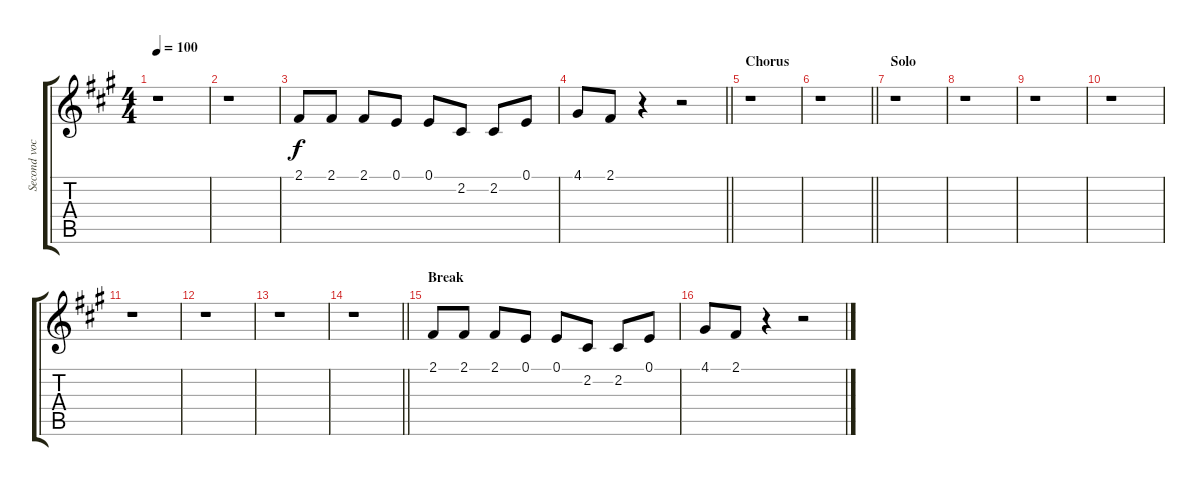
\track ("Second vocal track" "Second voc") {instrument altosax}
\staff {score tabs}
\tuning (E4 B3 G3 D3 A2 E2) {hide}
\ts (4 4)
\tempo 100
\clef g2
\ks a
r.1{dy f} |
r.1 |
2.1.8 2.1.8 2.1.8 0.1.8 0.1.8 2.2.8 2.2.8 0.1.8 |
\barLineRight lightlight
4.1.8 2.1.8 r.4 r.2 |
\section ("" "Chorus")
r.1 |
\barLineRight lightlight
r.1 |
\section ("" "Solo")
r.1 |
r.1 |
r.1 |
r.1 |
r.1 |
r.1 |
r.1 |
\barLineRight lightlight
r.1 |
\section ("" "Break")
2.1.8 2.1.8 2.1.8 0.1.8 0.1.8 2.2.8 2.2.8 0.1.8 |
4.1.8 2.1.8 r.4 r.2
